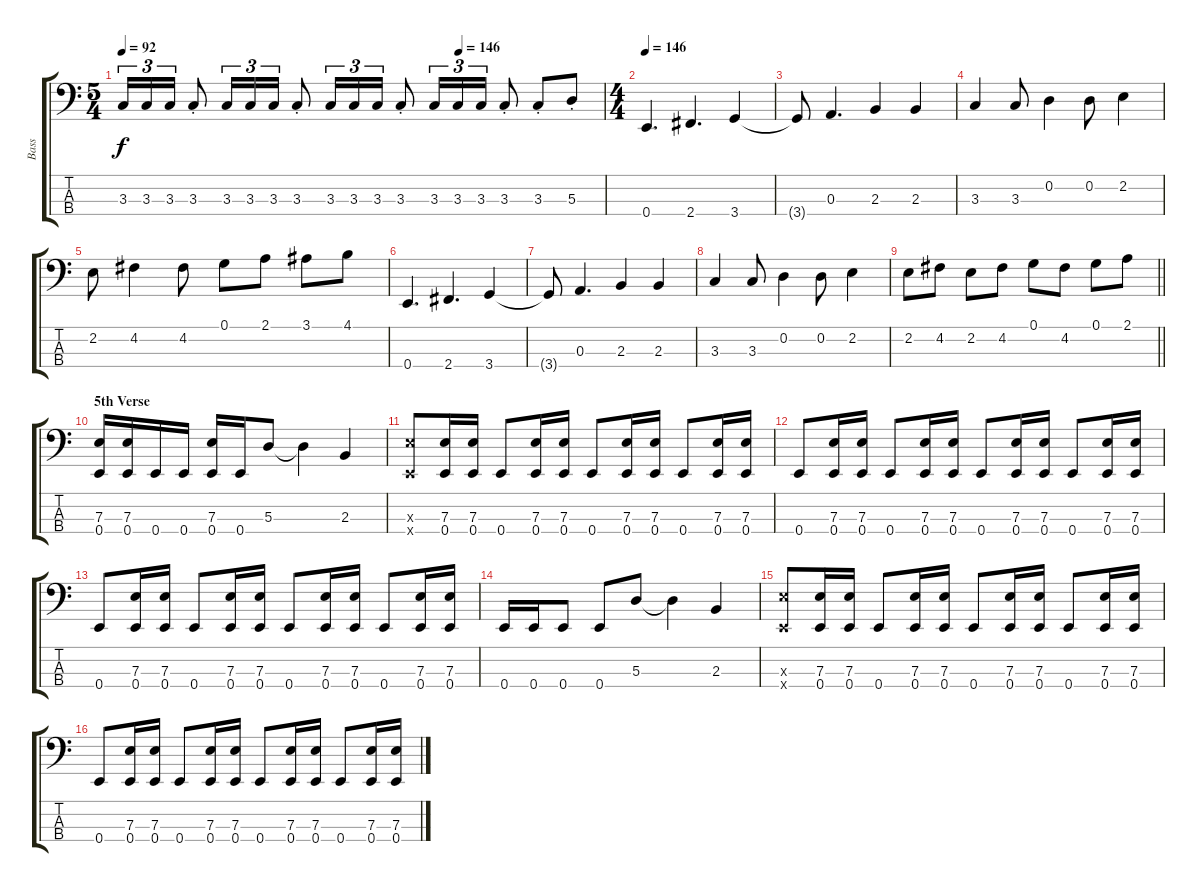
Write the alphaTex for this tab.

\track ("Bass" "Bass") {instrument electricbasspick}
\staff {score tabs}
\tuning (G2 D2 A1 E1) {hide}
\ts (5 4)
\tempo 92
\tempo (146 0.7)
\clef f4
\ks c
3.3.16{tu (3 2) dy f} 3.3.16{tu (3 2)} 3.3.16{tu (3 2)} 3.3{st}.8 3.3.16{tu (3 2)} 3.3.16{tu (3 2)} 3.3.16{tu (3 2)} 3.3{st}.8 3.3.16{tu (3 2)} 3.3.16{tu (3 2)} 3.3.16{tu (3 2)} 3.3{st}.8 3.3.16{tu (3 2)} 3.3.16{tu (3 2)} 3.3.16{tu (3 2)} 3.3{st}.8 3.3{st}.8 5.3{st}.8 |
\ts (4 4)
\tempo 146
0.4.4{d} 2.4.4{d} 3.4.4 |
3.4{t}.8 0.3.4{d} 2.3.4 2.3.4 |
3.3.4 3.3.8 0.2.4 0.2.8 2.2.4 |
2.2.8 4.2.4 4.2.8 0.1.8 2.1.8 3.1.8 4.1.8 |
0.4.4{d} 2.4.4{d} 3.4.4 |
3.4{t}.8 0.3.4{d} 2.3.4 2.3.4 |
3.3.4 3.3.8 0.2.4 0.2.8 2.2.4 |
\barLineRight lightlight
2.2.8 4.2.8 2.2.8 4.2.8 0.1.8 4.2.8 0.1.8 2.1.8 |
\section ("" "5th Verse")
(7.3 0.4).16 (7.3 0.4).16 0.4.16 0.4.16 (7.3 0.4).16 0.4.16 5.3.8 5.3{t}.4 2.3.4 |
(7.3{x} 0.4{x}).8 (7.3 0.4).16 (7.3 0.4).16 0.4.8 (7.3 0.4).16 (7.3 0.4).16 0.4.8 (7.3 0.4).16 (7.3 0.4).16 0.4.8 (7.3 0.4).16 (7.3 0.4).16 |
0.4.8 (7.3 0.4).16 (7.3 0.4).16 0.4.8 (7.3 0.4).16 (7.3 0.4).16 0.4.8 (7.3 0.4).16 (7.3 0.4).16 0.4.8 (7.3 0.4).16 (7.3 0.4).16 |
0.4.8 (7.3 0.4).16 (7.3 0.4).16 0.4.8 (7.3 0.4).16 (7.3 0.4).16 0.4.8 (7.3 0.4).16 (7.3 0.4).16 0.4.8 (7.3 0.4).16 (7.3 0.4).16 |
0.4.16 0.4.16 0.4.8 0.4.8 5.3.8 5.3{t}.4 2.3.4 |
(7.3{x} 0.4{x}).8 (7.3 0.4).16 (7.3 0.4).16 0.4.8 (7.3 0.4).16 (7.3 0.4).16 0.4.8 (7.3 0.4).16 (7.3 0.4).16 0.4.8 (7.3 0.4).16 (7.3 0.4).16 |
0.4.8 (7.3 0.4).16 (7.3 0.4).16 0.4.8 (7.3 0.4).16 (7.3 0.4).16 0.4.8 (7.3 0.4).16 (7.3 0.4).16 0.4.8 (7.3 0.4).16 (7.3 0.4).16
